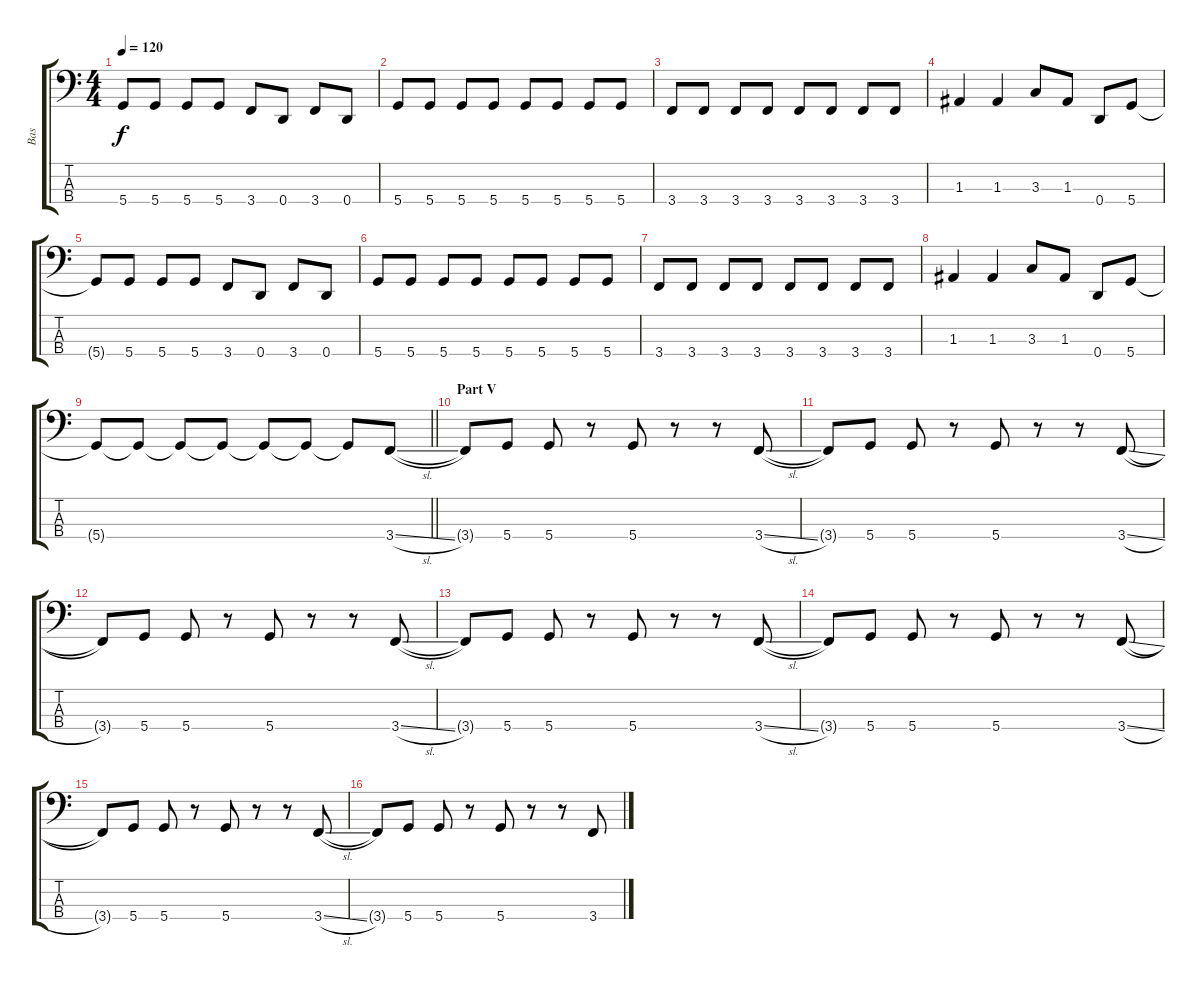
\track ("Bas" "Bas") {instrument electricbassfinger}
\staff {score tabs}
\tuning (G2 D2 A1 D1) {hide}
\ts (4 4)
\tempo 120
\clef f4
\ks c
5.4{t}.8{dy f} 5.4.8 5.4.8 5.4.8 3.4.8 0.4.8 3.4.8 0.4.8 |
5.4.8 5.4.8 5.4.8 5.4.8 5.4.8 5.4.8 5.4.8 5.4.8 |
3.4.8 3.4.8 3.4.8 3.4.8 3.4.8 3.4.8 3.4.8 3.4.8 |
1.3.4 1.3.4 3.3.8 1.3.8 0.4.8 5.4.8 |
5.4{t}.8 5.4.8 5.4.8 5.4.8 3.4.8 0.4.8 3.4.8 0.4.8 |
5.4.8 5.4.8 5.4.8 5.4.8 5.4.8 5.4.8 5.4.8 5.4.8 |
3.4.8 3.4.8 3.4.8 3.4.8 3.4.8 3.4.8 3.4.8 3.4.8 |
1.3.4 1.3.4 3.3.8 1.3.8 0.4.8 5.4.8 |
\barLineRight lightlight
5.4{t}.8 5.4{t}.8 5.4{t}.8 5.4{t}.8 5.4{t}.8 5.4{t}.8 5.4{t}.8 3.4{sl}.8 |
\section ("" "Part V")
3.4{t}.8 5.4.8 5.4.8 r.8 5.4.8 r.8 r.8 3.4{sl}.8 |
3.4{t}.8 5.4.8 5.4.8 r.8 5.4.8 r.8 r.8 3.4{sl}.8 |
3.4{t}.8 5.4.8 5.4.8 r.8 5.4.8 r.8 r.8 3.4{sl}.8 |
3.4{t}.8 5.4.8 5.4.8 r.8 5.4.8 r.8 r.8 3.4{sl}.8 |
3.4{t}.8 5.4.8 5.4.8 r.8 5.4.8 r.8 r.8 3.4{sl}.8 |
3.4{t}.8 5.4.8 5.4.8 r.8 5.4.8 r.8 r.8 3.4{sl}.8 |
3.4{t}.8 5.4.8 5.4.8 r.8 5.4.8 r.8 r.8 3.4{sl}.8
